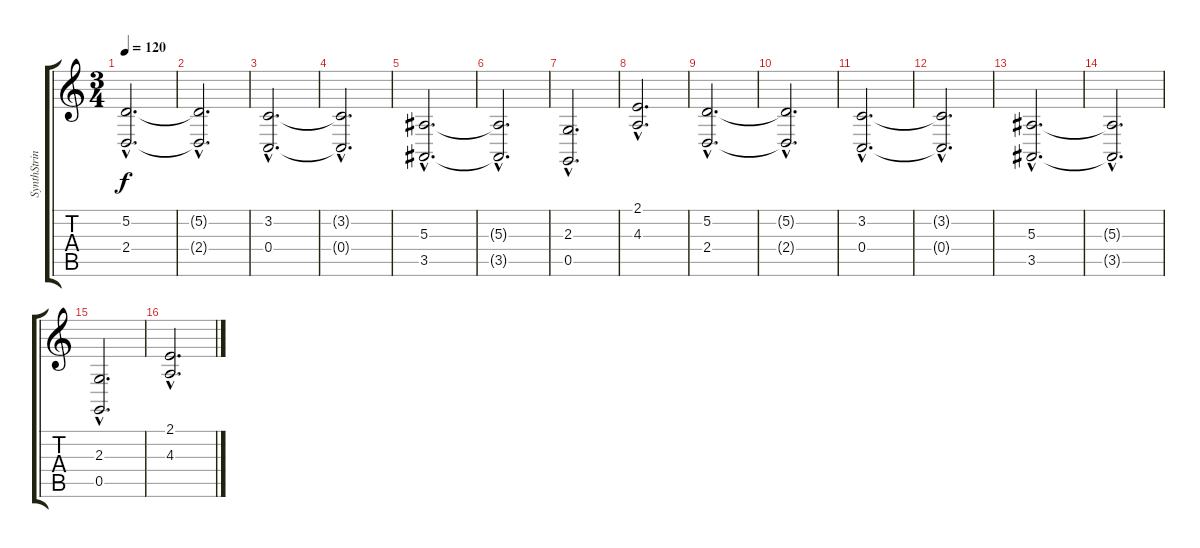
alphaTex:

\track ("SynthStrings" "SynthStrin") {instrument synthstrings1}
\staff {score tabs}
\tuning (D4 A3 F3 C3 G2 D2) {hide}
\ts (3 4)
\tempo 120
\clef g2
\ks c
(5.2{hac} 2.4{hac}).2{d dy f} |
(5.2{hac t} 2.4{hac t}).2{d} |
(3.2{hac} 0.4{hac}).2{d} |
(3.2{hac t} 0.4{hac t}).2{d} |
(5.3{hac} 3.5{hac}).2{d} |
(5.3{hac t} 3.5{hac t}).2{d} |
(2.3{hac} 0.5{hac}).2{d} |
(2.1{hac} 4.3{hac}).2{d} |
(5.2{hac} 2.4{hac}).2{d} |
(5.2{hac t} 2.4{hac t}).2{d} |
(3.2{hac} 0.4{hac}).2{d} |
(3.2{hac t} 0.4{hac t}).2{d} |
(5.3{hac} 3.5{hac}).2{d} |
(5.3{hac t} 3.5{hac t}).2{d} |
(2.3{hac} 0.5{hac}).2{d} |
(2.1{hac} 4.3{hac}).2{d}
